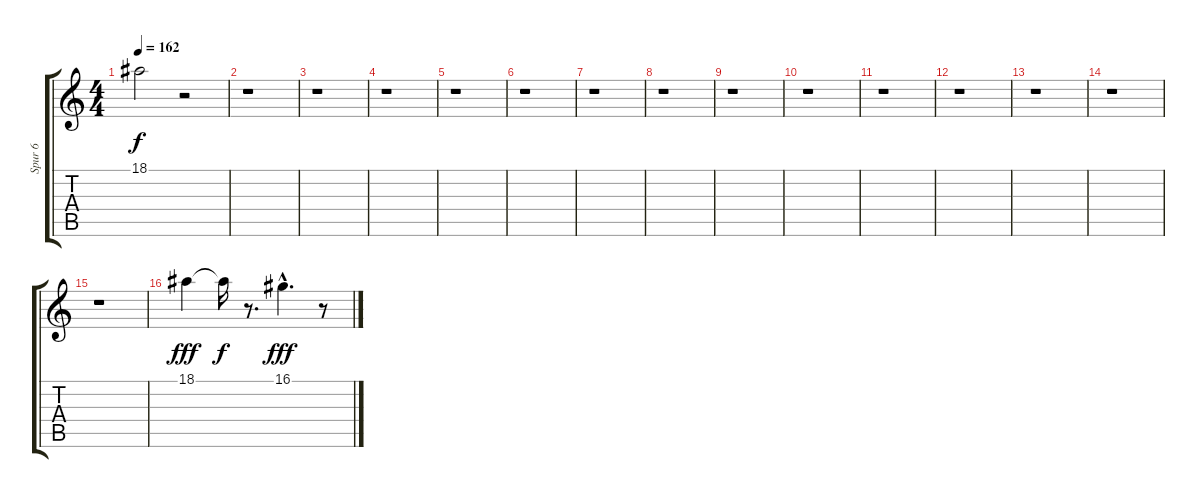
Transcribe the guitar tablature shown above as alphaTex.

\track ("Spur 6" "Spur 6") {instrument pad2warm}
\staff {score tabs}
\tuning (E4 B3 G3 D3 A2 E2) {hide}
\ts (4 4)
\tempo 162
\clef g2
\ks c
18.1{t}.2{dy f} r.2 |
r.1 |
r.1 |
r.1 |
r.1 |
r.1 |
r.1 |
r.1 |
r.1 |
r.1 |
r.1 |
r.1 |
r.1 |
r.1 |
r.1 |
18.1.4{dy fff} 18.1{t}.16{dy f} r.8{d} 16.1{hac}.4{d dy fff} r.8
